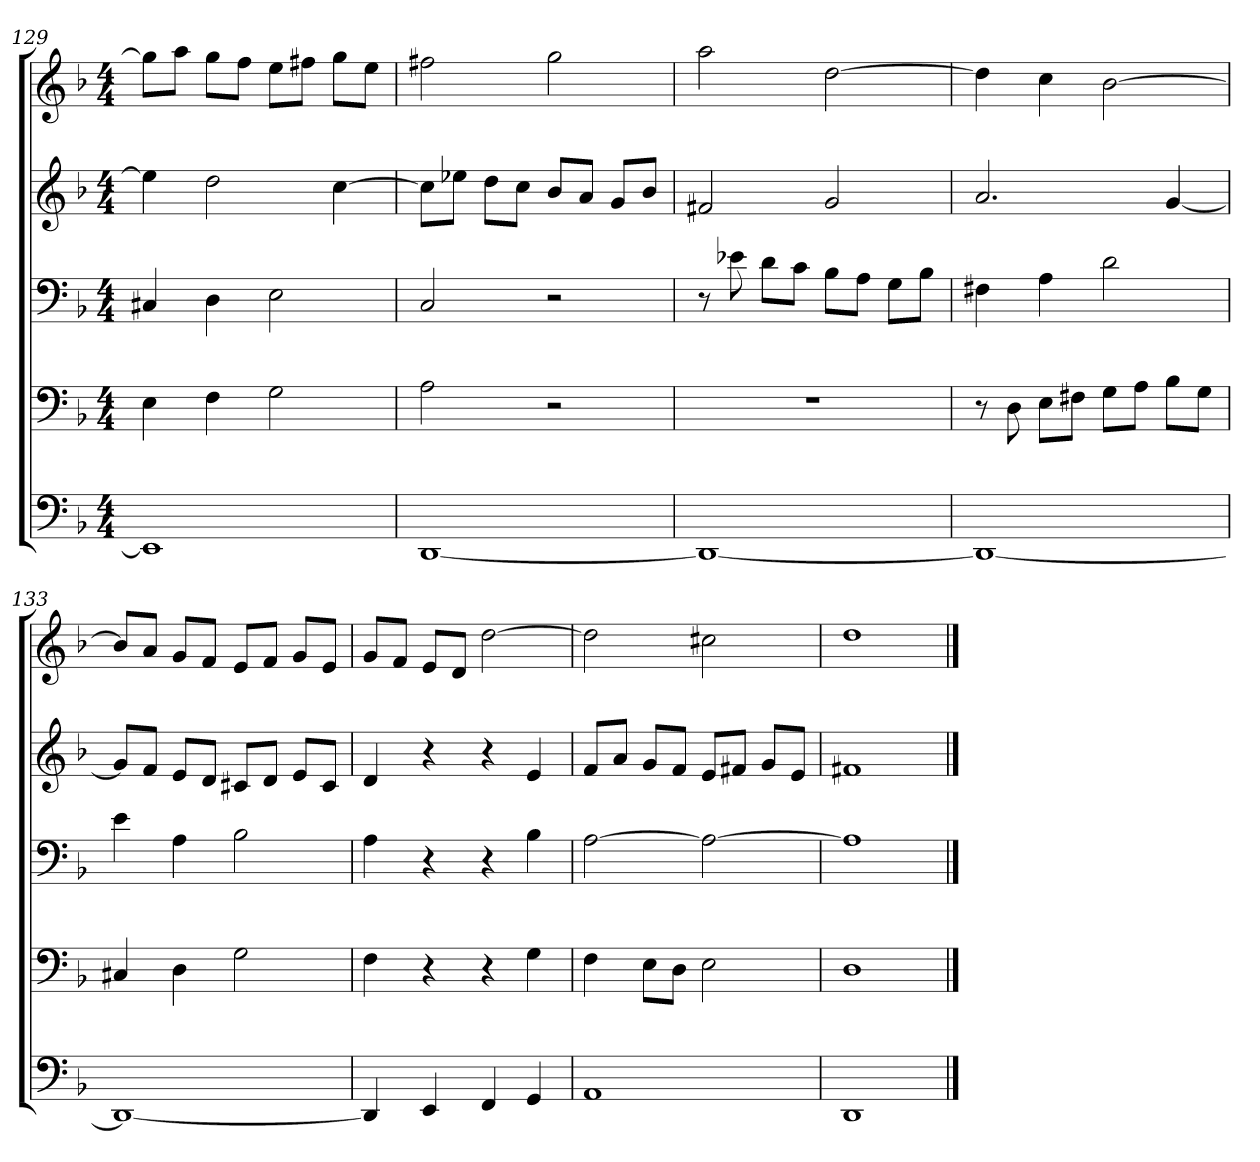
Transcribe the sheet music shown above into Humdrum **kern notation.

**kern	**kern	**kern	**kern	**kern
*part5	*part4	*part3	*part2	*part1
*staff5	*staff4	*staff3	*staff2	*staff1
*clefF4	*clefF4	*clefF4	*clefG2	*clefG2
*k[b-]	*k[b-]	*k[b-]	*k[b-]	*k[b-]
*d:	*d:	*d:	*d:	*d:
*M4/4	*M4/4	*M4/4	*M4/4	*M4/4
=129	=129	=129	=129	=129
1EE]	4E	4C#X	4ee]	8gg\L]
.	.	.	.	8aa\J
.	4F	4D	2dd	8gg\L
.	.	.	.	8ff\J
.	2G	2E	.	8ee\L
.	.	.	.	8ff#X\J
.	.	.	[4cc	8gg\L
.	.	.	.	8ee\J
=130	=130	=130	=130	=130
[1DD	2A	2C	8cc\L]	2ff#X
.	.	.	8ee-X\J	.
.	.	.	8dd\L	.
.	.	.	8cc\J	.
.	2r	2r	8b-/L	2gg
.	.	.	8a/J	.
.	.	.	8g/L	.
.	.	.	8b-/J	.
=131	=131	=131	=131	=131
1DD_	1r	8r	2f#X	2aa
.	.	8e-X	.	.
.	.	8d\L	.	.
.	.	8c\J	.	.
.	.	8B-\L	2g	[2dd
.	.	8A\J	.	.
.	.	8G\L	.	.
.	.	8B-\J	.	.
=132	=132	=132	=132	=132
1DD_	8r	4F#X	2.a	4dd]
.	8D	.	.	.
.	8E\L	4A	.	4cc
.	8F#X\J	.	.	.
.	8G\L	2d	.	[2b-
.	8A\J	.	.	.
.	8B-\L	.	[4g	.
.	8G\J	.	.	.
=133	=133	=133	=133	=133
1DD_	4C#X	4e	8g/L]	8b-/L]
.	.	.	8f/J	8a/J
.	4D	4A	8e/L	8g/L
.	.	.	8d/J	8f/J
.	2G	2B-	8c#X/L	8e/L
.	.	.	8d/J	8f/J
.	.	.	8e/L	8g/L
.	.	.	8c#/J	8e/J
=134	=134	=134	=134	=134
4DD]	4F	4A	4d	8g/L
.	.	.	.	8f/J
4EE	4r	4r	4r	8e/L
.	.	.	.	8d/J
4FF	4r	4r	4r	[2dd
4GG	4G	4B-	4e	.
=135	=135	=135	=135	=135
1AA	4F	[2A	8f/L	2dd]
.	.	.	8a/J	.
.	8E\L	.	8g/L	.
.	8D\J	.	8f/J	.
.	2E	2A_	8e/L	2cc#X
.	.	.	8f#X/J	.
.	.	.	8g/L	.
.	.	.	8e/J	.
=136	=136	=136	=136	=136
1DD	1D	1A]	1f#X	1dd
==	==	==	==	==
*-	*-	*-	*-	*-
